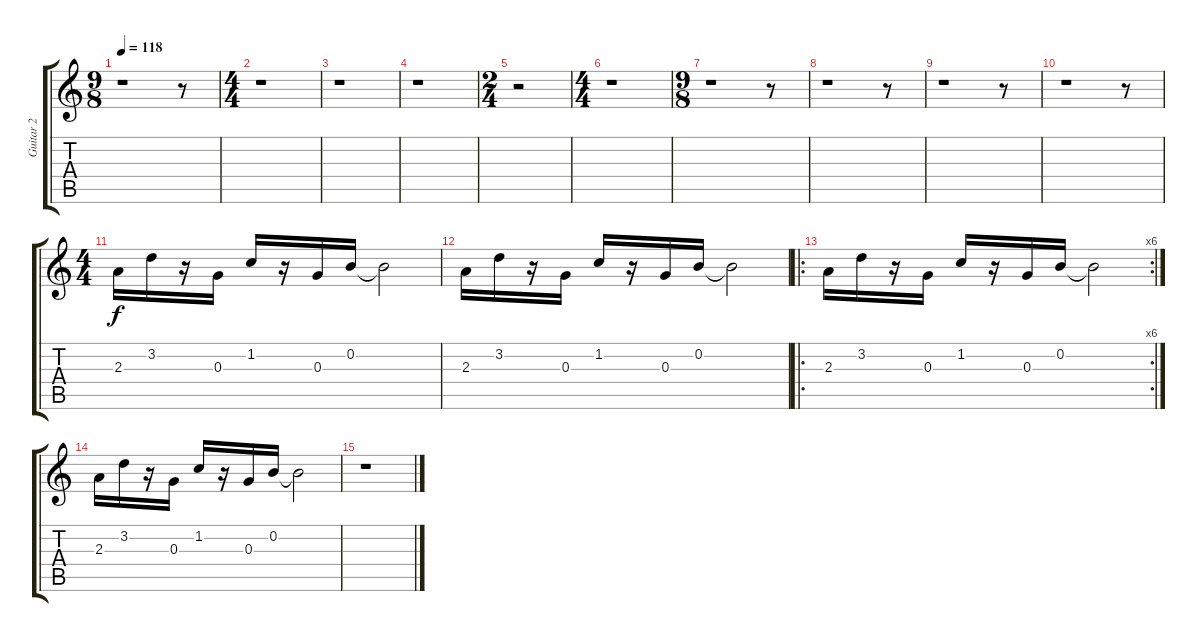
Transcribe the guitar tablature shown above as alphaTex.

\track ("Guitar 2" "Guitar 2") {instrument overdrivenguitar}
\staff {score tabs}
\tuning (B3 B3 G3 D3 A2 D2) {hide}
\ts (9 8)
\tempo 118
\clef g2
\ks c
r.1{dy f} r.8 |
\ts (4 4)
r.1 |
r.1 |
r.1 |
\ts (2 4)
r.2 |
\ts (4 4)
r.1 |
\ts (9 8)
r.1 r.8 |
r.1 r.8 |
r.1 r.8 |
r.1 r.8 |
\ts (4 4)
2.3.16 3.2.16 r.16 0.3.16 1.2.16 r.16 0.3.16 0.2.16 0.2{t}.2 |
2.3.16 3.2.16 r.16 0.3.16 1.2.16 r.16 0.3.16 0.2.16 0.2{t}.2 |
\ro
\rc 6
2.3.16 3.2.16 r.16 0.3.16 1.2.16 r.16 0.3.16 0.2.16 0.2{t}.2 |
2.3.16 3.2.16 r.16 0.3.16 1.2.16 r.16 0.3.16 0.2.16 0.2{t}.2 |
r.1
